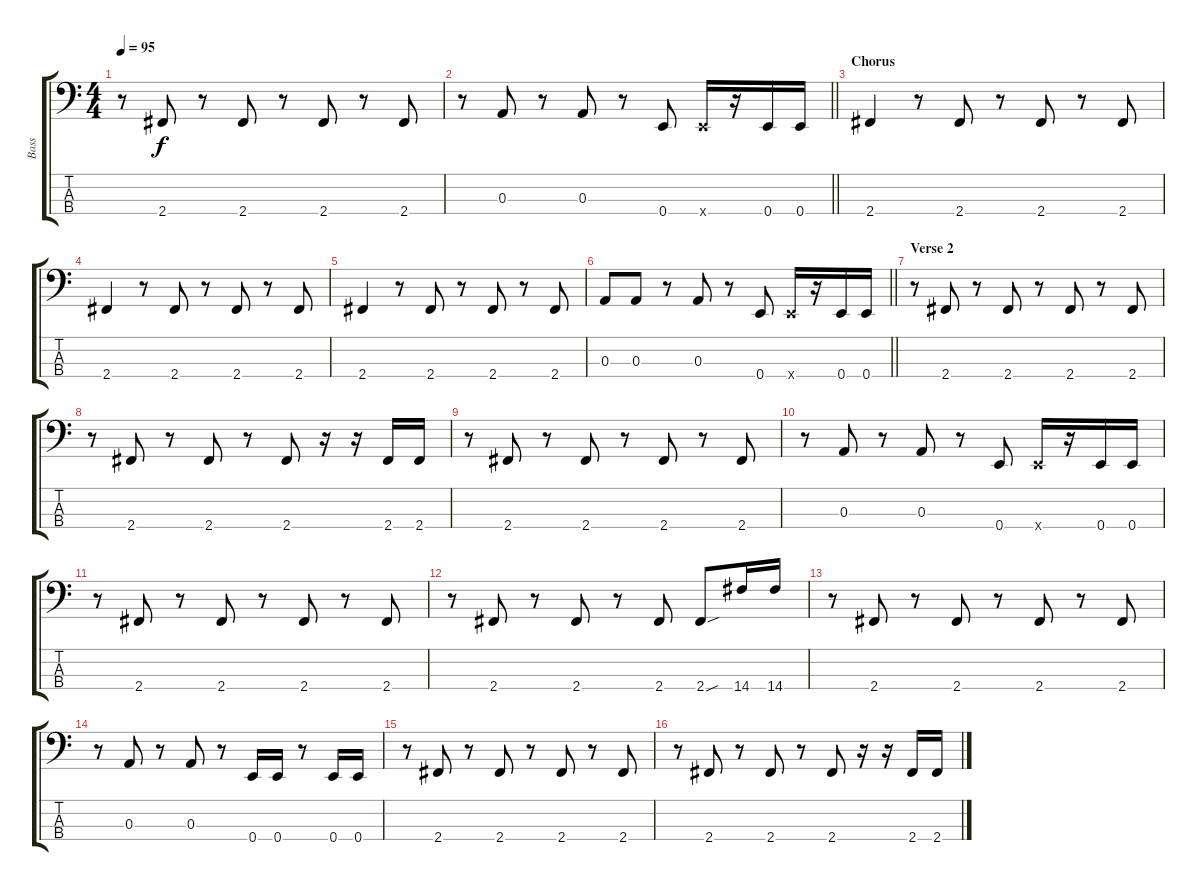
\track ("Bass" "Bass") {instrument electricbasspick}
\staff {score tabs}
\tuning (G2 D2 A1 E1) {hide}
\ts (4 4)
\tempo 95
\clef f4
\ks c
r.8{dy f} 2.4.8 r.8 2.4.8 r.8 2.4.8 r.8 2.4.8 |
\barLineRight lightlight
r.8 0.3.8 r.8 0.3.8 r.8 0.4.8 0.4{x}.16 r.16 0.4.16 0.4.16 |
\section ("" "Chorus")
2.4.4 r.8 2.4.8 r.8 2.4.8 r.8 2.4.8 |
2.4.4 r.8 2.4.8 r.8 2.4.8 r.8 2.4.8 |
2.4.4 r.8 2.4.8 r.8 2.4.8 r.8 2.4.8 |
\barLineRight lightlight
0.3.8 0.3.8 r.8 0.3.8 r.8 0.4.8 0.4{x}.16 r.16 0.4.16 0.4.16 |
\section ("" "Verse 2")
r.8 2.4.8 r.8 2.4.8 r.8 2.4.8 r.8 2.4.8 |
r.8 2.4.8 r.8 2.4.8 r.8 2.4.8 r.16 r.16 2.4.16 2.4.16 |
r.8 2.4.8 r.8 2.4.8 r.8 2.4.8 r.8 2.4.8 |
r.8 0.3.8 r.8 0.3.8 r.8 0.4.8 0.4{x}.16 r.16 0.4.16 0.4.16 |
r.8 2.4.8 r.8 2.4.8 r.8 2.4.8 r.8 2.4.8 |
r.8 2.4.8 r.8 2.4.8 r.8 2.4.8 2.4{sou}.8 14.4.16 14.4.16 |
r.8 2.4.8 r.8 2.4.8 r.8 2.4.8 r.8 2.4.8 |
r.8 0.3.8 r.8 0.3.8 r.8 0.4.16 0.4.16 r.8 0.4.16 0.4.16 |
r.8 2.4.8 r.8 2.4.8 r.8 2.4.8 r.8 2.4.8 |
r.8 2.4.8 r.8 2.4.8 r.8 2.4.8 r.16 r.16 2.4.16 2.4.16
